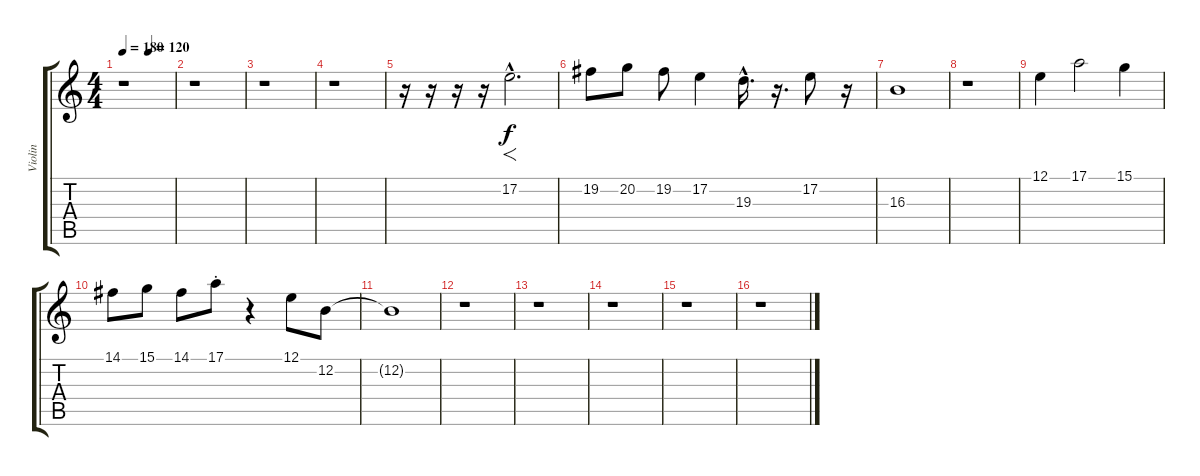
\track ("Violin" "Violin") {instrument violin}
\staff {score tabs}
\tuning (E4 B3 G3 D3 A2 E2) {hide}
\ts (4 4)
\tempo 180
\tempo (120 0.5)
\clef g2
\ks c
r.1{dy f} |
r.1 |
r.1 |
r.1 |
r.16{volume 16} r.16 r.16 r.16 17.2{hac}.2{f d} |
19.2.8 20.2.8 19.2.8 17.2.4 19.3{hac}.16{d} r.16{d} 17.2.8 r.16 |
16.3.1 |
r.1 |
12.1.4 17.1.2 15.1.4 |
14.1.8 15.1.8 14.1.8 17.1{st}.8 r.4 12.1.8 12.2.8 |
12.2{t}.1 |
r.1 |
r.1 |
r.1 |
r.1 |
r.1
